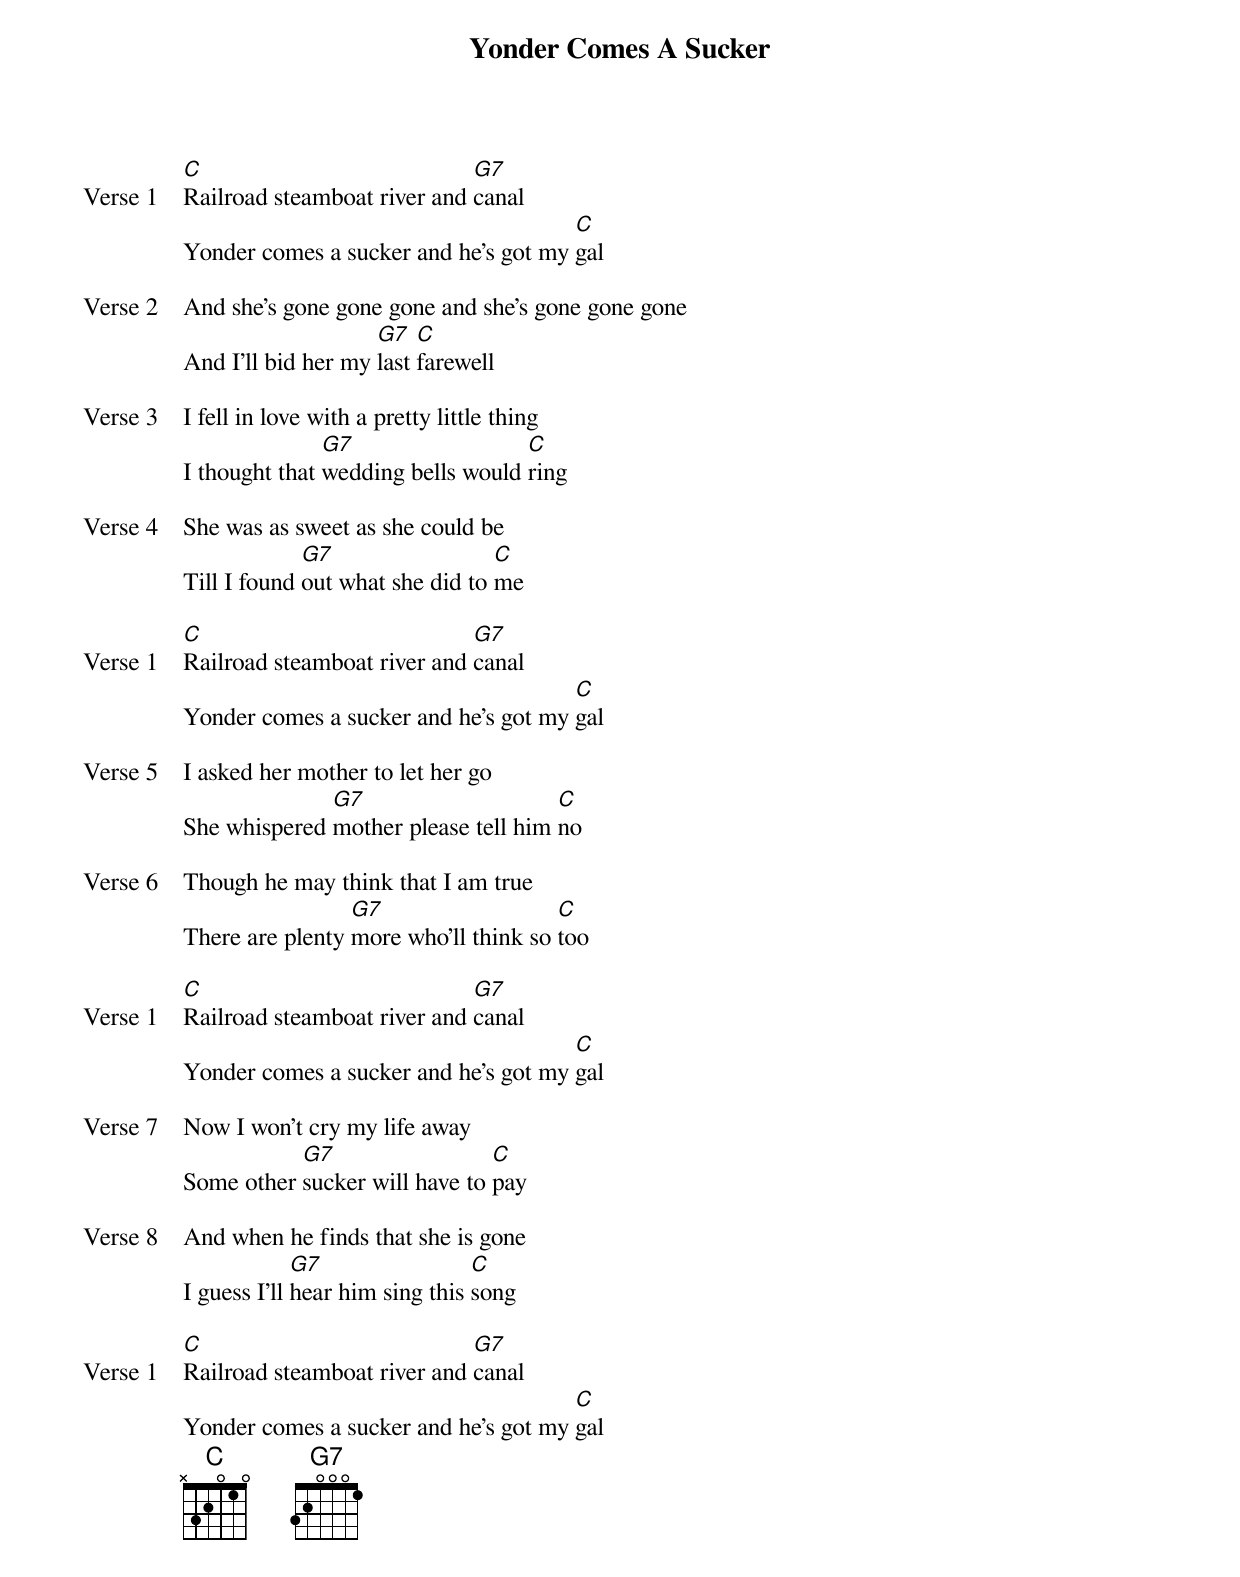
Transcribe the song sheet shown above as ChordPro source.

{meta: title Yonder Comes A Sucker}
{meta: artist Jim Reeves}
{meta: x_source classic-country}
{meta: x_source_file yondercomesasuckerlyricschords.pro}
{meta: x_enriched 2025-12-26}

{start_of_verse: Verse 1}
[C]Railroad steamboat river and [G7]canal
Yonder comes a sucker and he's got my [C]gal
{end_of_verse}

{start_of_verse: Verse 2}
And she's gone gone gone and she's gone gone gone
And I'll bid her my [G7]last [C]farewell
{end_of_verse}

{start_of_verse: Verse 3}
I fell in love with a pretty little thing
I thought that [G7]wedding bells would [C]ring
{end_of_verse}

{start_of_verse: Verse 4}
She was as sweet as she could be
Till I found [G7]out what she did to [C]me
{end_of_verse}

{start_of_verse: Verse 1}
[C]Railroad steamboat river and [G7]canal
Yonder comes a sucker and he's got my [C]gal
{end_of_verse}

{start_of_verse: Verse 5}
I asked her mother to let her go
She whispered [G7]mother please tell him [C]no
{end_of_verse}

{start_of_verse: Verse 6}
Though he may think that I am true
There are plenty [G7]more who'll think so [C]too
{end_of_verse}

{start_of_verse: Verse 1}
[C]Railroad steamboat river and [G7]canal
Yonder comes a sucker and he's got my [C]gal
{end_of_verse}

{start_of_verse: Verse 7}
Now I won't cry my life away
Some other [G7]sucker will have to [C]pay
{end_of_verse}

{start_of_verse: Verse 8}
And when he finds that she is gone
I guess I'll [G7]hear him sing this [C]song
{end_of_verse}

{start_of_verse: Verse 1}
[C]Railroad steamboat river and [G7]canal
Yonder comes a sucker and he's got my [C]gal
{end_of_verse}
